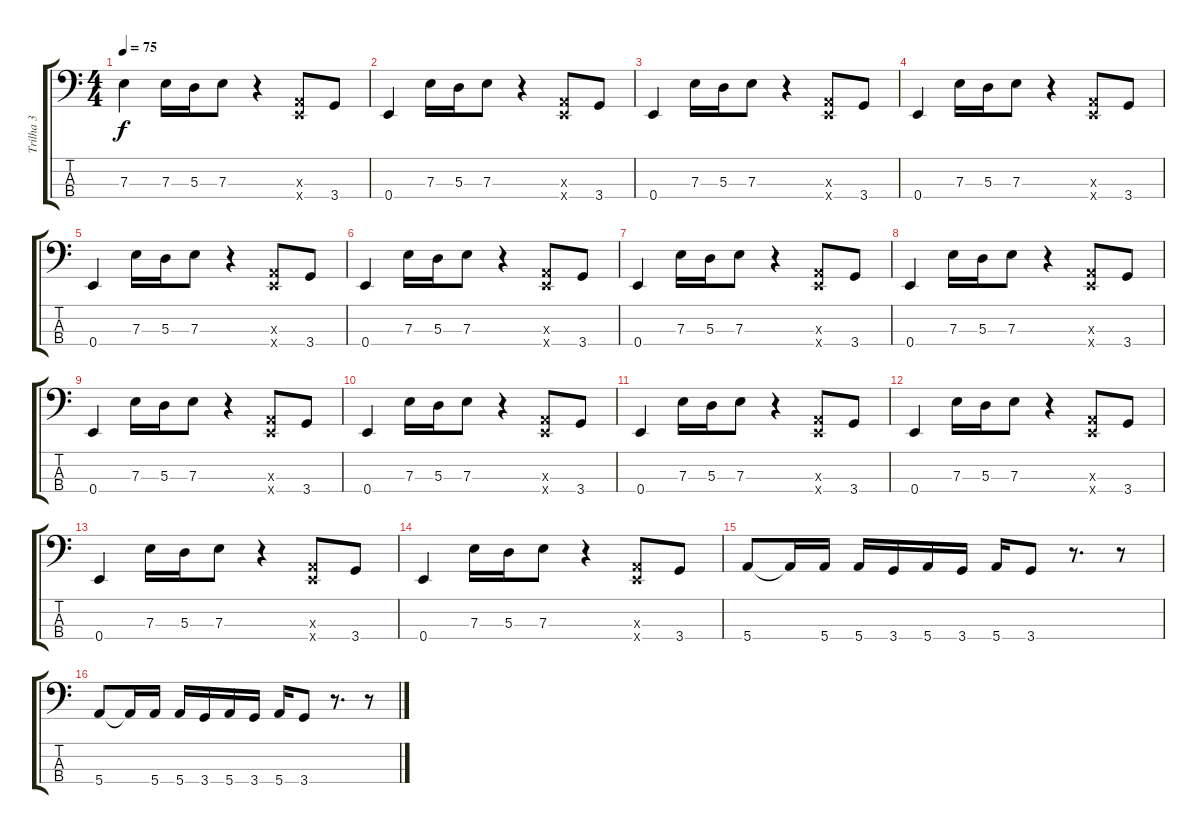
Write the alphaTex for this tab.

\track ("Trilha 3" "Trilha 3") {instrument electricbassfinger}
\staff {score tabs}
\tuning (G2 D2 A1 E1) {hide}
\ts (4 4)
\tempo 75
\clef f4
\ks c
7.3.4{dy f instrument electricbassfinger} 7.3.16 5.3.16 7.3.8 r.4 (0.3{x} 0.4{x}).8 3.4.8 |
0.4.4 7.3.16 5.3.16 7.3.8 r.4 (0.3{x} 0.4{x}).8 3.4.8 |
0.4.4 7.3.16 5.3.16 7.3.8 r.4 (0.3{x} 0.4{x}).8 3.4.8 |
0.4.4 7.3.16 5.3.16 7.3.8 r.4 (0.3{x} 0.4{x}).8 3.4.8 |
0.4.4 7.3.16 5.3.16 7.3.8 r.4 (0.3{x} 0.4{x}).8 3.4.8 |
0.4.4 7.3.16 5.3.16 7.3.8 r.4 (0.3{x} 0.4{x}).8 3.4.8 |
0.4.4 7.3.16 5.3.16 7.3.8 r.4 (0.3{x} 0.4{x}).8 3.4.8 |
0.4.4 7.3.16 5.3.16 7.3.8 r.4 (0.3{x} 0.4{x}).8 3.4.8 |
0.4.4 7.3.16 5.3.16 7.3.8 r.4 (0.3{x} 0.4{x}).8 3.4.8 |
0.4.4 7.3.16 5.3.16 7.3.8 r.4 (0.3{x} 0.4{x}).8 3.4.8 |
0.4.4 7.3.16 5.3.16 7.3.8 r.4 (0.3{x} 0.4{x}).8 3.4.8 |
0.4.4 7.3.16 5.3.16 7.3.8 r.4 (0.3{x} 0.4{x}).8 3.4.8 |
0.4.4 7.3.16 5.3.16 7.3.8 r.4 (0.3{x} 0.4{x}).8 3.4.8 |
0.4.4 7.3.16 5.3.16 7.3.8 r.4 (0.3{x} 0.4{x}).8 3.4.8 |
5.4.8 5.4{t}.16 5.4.16 5.4.16 3.4.16 5.4.16 3.4.16 5.4.16 3.4.8 r.8{d} r.8 |
5.4.8 5.4{t}.16 5.4.16 5.4.16 3.4.16 5.4.16 3.4.16 5.4.16 3.4.8 r.8{d} r.8
